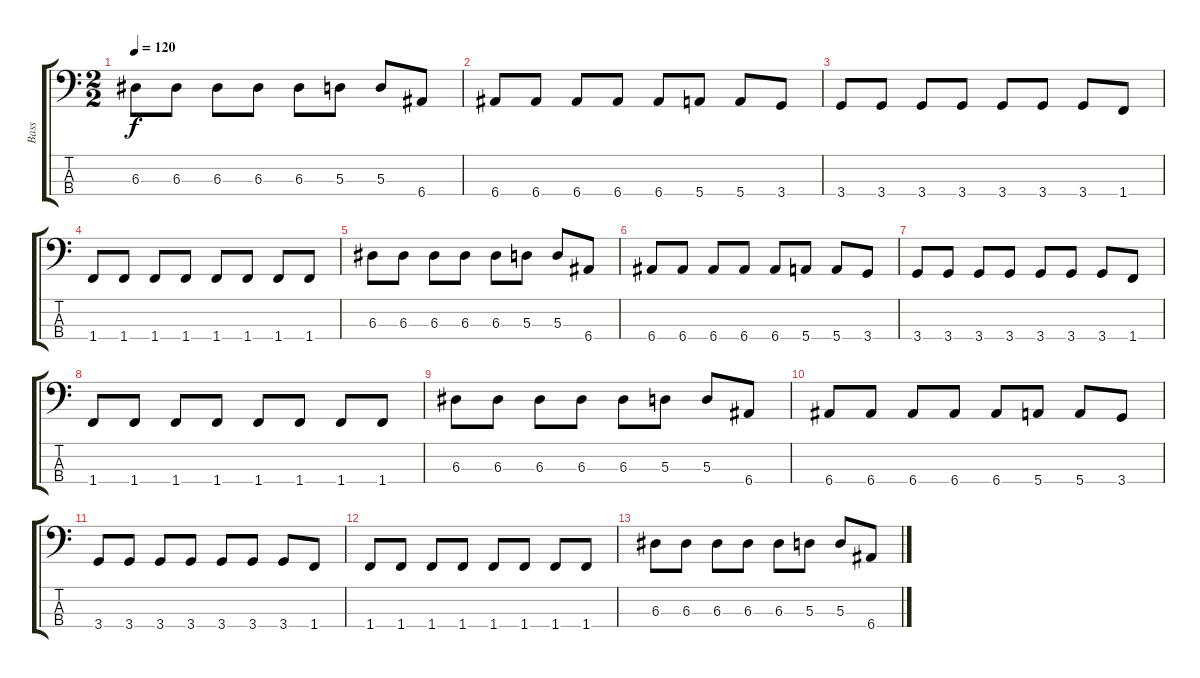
\track ("Bass" "Bass") {instrument electricbassfinger}
\staff {score tabs}
\tuning (G2 D2 A1 E1) {hide}
\ts (2 2)
\tempo 120
\clef f4
\ks c
6.3.8{dy f} 6.3.8 6.3.8 6.3.8 6.3.8 5.3.8 5.3.8 6.4.8 |
6.4.8 6.4.8 6.4.8 6.4.8 6.4.8 5.4.8 5.4.8 3.4.8 |
3.4.8 3.4.8 3.4.8 3.4.8 3.4.8 3.4.8 3.4.8 1.4.8 |
1.4.8 1.4.8 1.4.8 1.4.8 1.4.8 1.4.8 1.4.8 1.4.8 |
6.3.8 6.3.8 6.3.8 6.3.8 6.3.8 5.3.8 5.3.8 6.4.8 |
6.4.8 6.4.8 6.4.8 6.4.8 6.4.8 5.4.8 5.4.8 3.4.8 |
3.4.8 3.4.8 3.4.8 3.4.8 3.4.8 3.4.8 3.4.8 1.4.8 |
1.4.8 1.4.8 1.4.8 1.4.8 1.4.8 1.4.8 1.4.8 1.4.8 |
6.3.8 6.3.8 6.3.8 6.3.8 6.3.8 5.3.8 5.3.8 6.4.8 |
6.4.8 6.4.8 6.4.8 6.4.8 6.4.8 5.4.8 5.4.8 3.4.8 |
3.4.8 3.4.8 3.4.8 3.4.8 3.4.8 3.4.8 3.4.8 1.4.8 |
1.4.8 1.4.8 1.4.8 1.4.8 1.4.8 1.4.8 1.4.8 1.4.8 |
6.3.8 6.3.8 6.3.8 6.3.8 6.3.8 5.3.8 5.3.8 6.4.8
